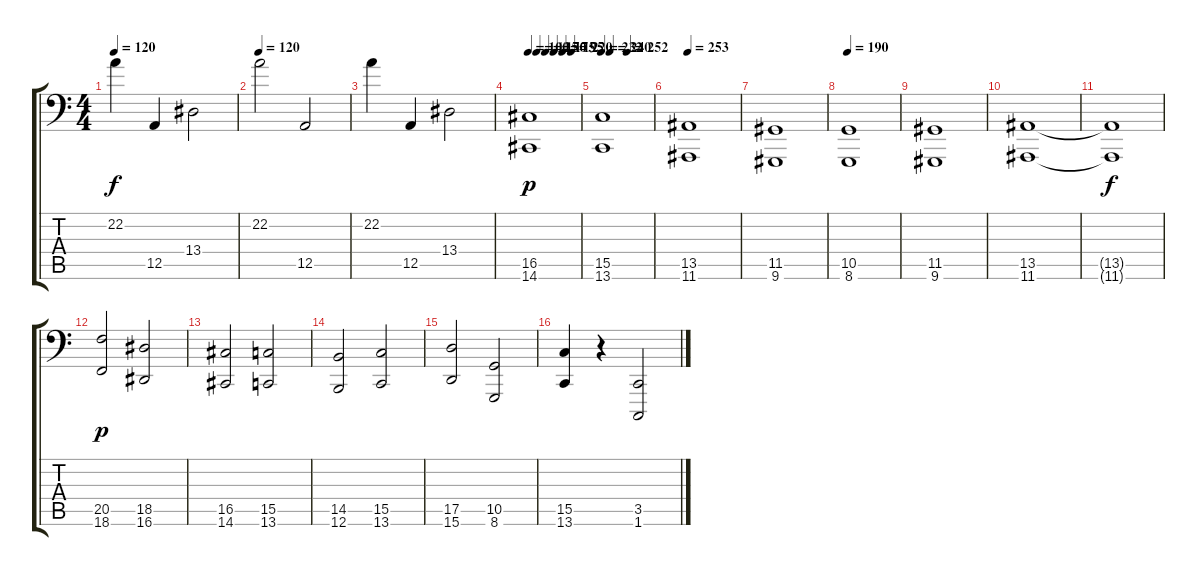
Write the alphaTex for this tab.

\track "" {instrument churchorgan}
\staff {score tabs}
\tuning (E3 B2 G2 D2 A1 B0) {hide}
\ts (4 4)
\tempo 120
\clef f4
\ks c
22.2.4{dy f} 12.5.4 13.4.2 |
\tempo 120
22.2.2 12.5.2 |
22.2.4 12.5.4 13.4.2 |
\tempo 100
\tempo (125 0.16666666666666666)
\tempo (150 0.3333333333333333)
\tempo (175 0.5)
\tempo (195 0.6666666666666666)
\tempo (220 0.8333333333333334)
(16.5 14.6).1{dy p} |
\tempo 232
\tempo (240 0.16666666666666666)
\tempo (252 0.5)
(15.5 13.6).1 |
\tempo 253
(13.5 11.6).1 |
(11.5 9.6).1 |
\tempo 190
(10.5 8.6).1 |
(11.5 9.6).1 |
(13.5 11.6).1 |
(13.5{t} 11.6{t}).1{dy f} |
(20.5 18.6).2{dy p} (18.5 16.6).2 |
(16.5 14.6).2 (15.5 13.6).2 |
(14.5 12.6).2 (15.5 13.6).2 |
(17.5 15.6).2 (10.5 8.6).2 |
(15.5 13.6).4 r.4 (3.5 1.6).2
